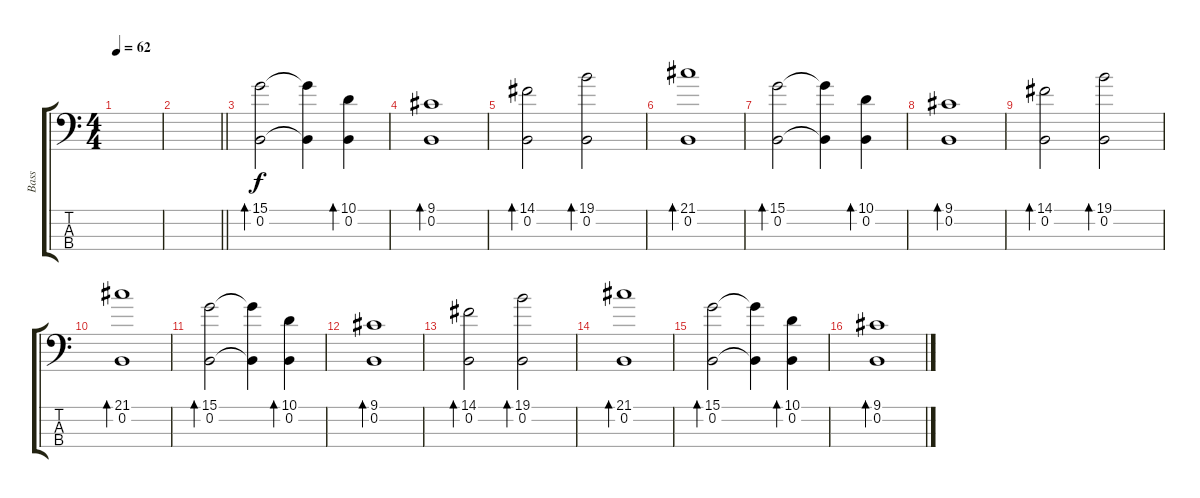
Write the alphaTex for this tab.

\track ("Bass" "Bass") {instrument electricbassfinger}
\staff {score tabs}
\tuning (E2 B1 Gb1 B0) {hide}
\ts (4 4)
\tempo 62
\clef f4
\ks c
|
\barLineRight lightlight
|
\section ("" "")
(15.1 0.2).2{bd 120} (15.1{t} 0.2{t}).4 (10.1 0.2).4{bd 120} |
(9.1 0.2).1{bd 120} |
(14.1 0.2).2{bd 120} (19.1 0.2).2{bd 120} |
(21.1 0.2).1{bd 120} |
(15.1 0.2).2{bd 120} (15.1{t} 0.2{t}).4 (10.1 0.2).4{bd 120} |
(9.1 0.2).1{bd 120} |
(14.1 0.2).2{bd 120} (19.1 0.2).2{bd 120} |
(21.1 0.2).1{bd 120} |
(15.1 0.2).2{bd 120} (15.1{t} 0.2{t}).4 (10.1 0.2).4{bd 120} |
(9.1 0.2).1{bd 120} |
(14.1 0.2).2{bd 120} (19.1 0.2).2{bd 120} |
(21.1 0.2).1{bd 120} |
(15.1 0.2).2{bd 120} (15.1{t} 0.2{t}).4 (10.1 0.2).4{bd 120} |
(9.1 0.2).1{bd 120}
